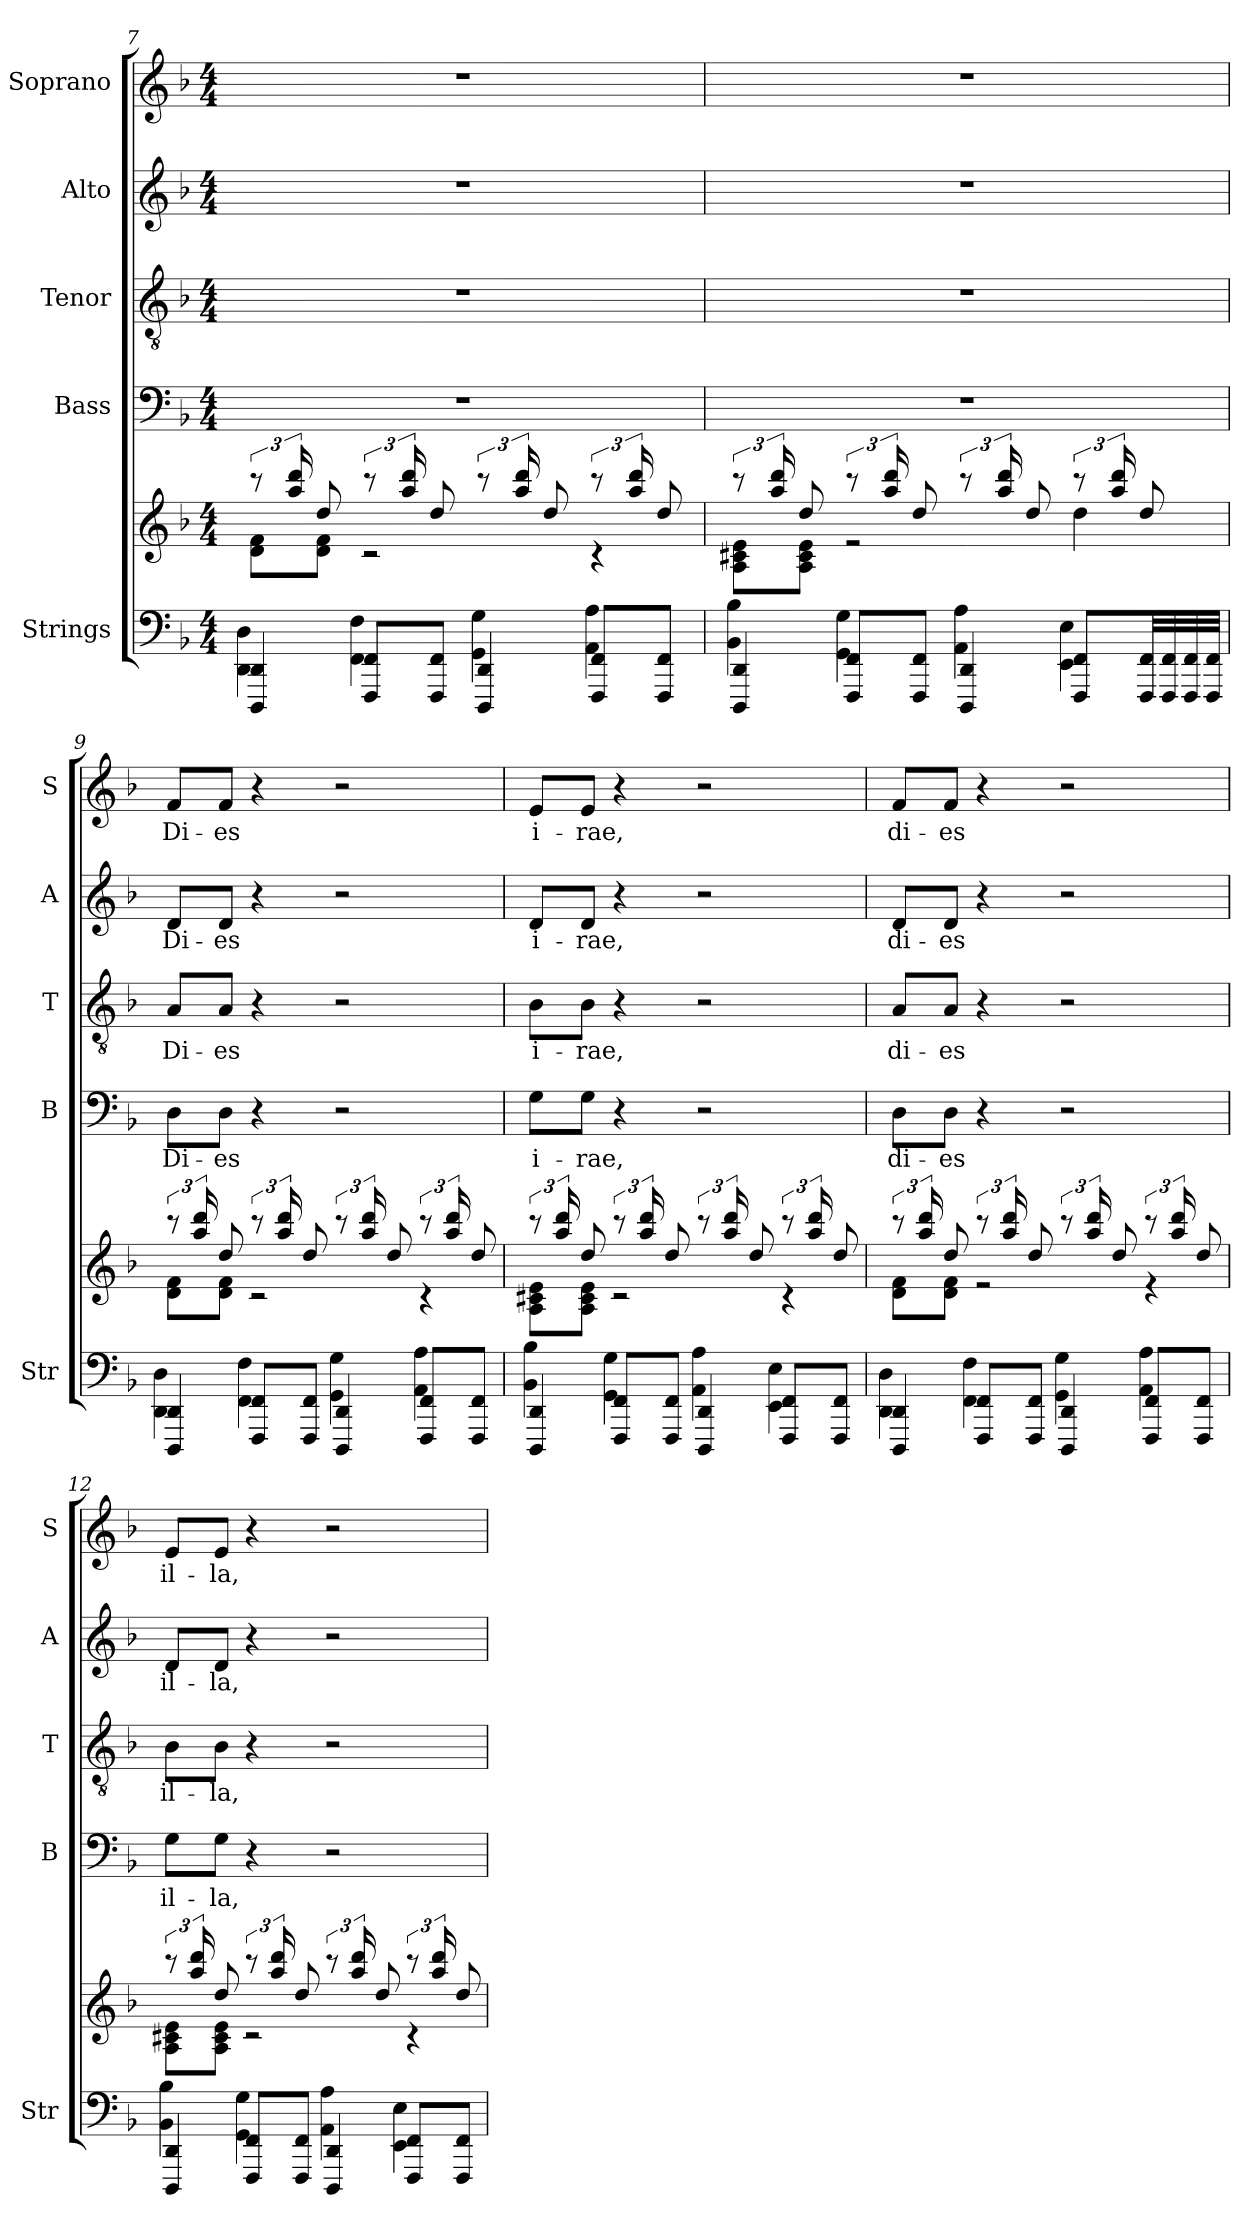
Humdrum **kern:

**kern	**kern	**kern	**text	**kern	**text	**kern	**text	**kern	**text
*part5	*part5	*part4	*part4	*part3	*part3	*part2	*part2	*part1	*part1
*staff6	*staff5	*staff4	*staff4	*staff3	*staff3	*staff2	*staff2	*staff1	*staff1
*I"Strings	*	*I"Bass	*	*I"Tenor	*	*I"Alto	*	*I"Soprano	*
*I'Str	*	*I'B	*	*I'T	*	*I'A	*	*I'S	*
*clefF4	*clefG2	*clefF4	*	*clefGv2	*	*clefG2	*	*clefG2	*
*k[b-]	*k[b-]	*k[b-]	*	*k[b-]	*	*k[b-]	*	*k[b-]	*
*M4/4	*M4/4	*M4/4	*	*M4/4	*	*M4/4	*	*M4/4	*
=7	=7	=7	=7	=7	=7	=7	=7	=7	=7
*^	*^	*	*	*	*	*	*	*	*
4DDD/ 4DD/	4DD\ 4D\	12r	8d\ 8f\L	1r	.	1r	.	1r	.	1r	.
.	.	24aa/ 24ddd/	.	.	.	.	.	.	.	.	.
.	.	8dd/	8d\ 8f\J	.	.	.	.	.	.	.	.
8FFF/ 8FF/L	4FF\ 4F\	12r	2r	.	.	.	.	.	.	.	.
.	.	24aa/ 24ddd/	.	.	.	.	.	.	.	.	.
8FFF/ 8FF/J	.	8dd/	.	.	.	.	.	.	.	.	.
4DDD/ 4DD/	4GG\ 4G\	12r	.	.	.	.	.	.	.	.	.
.	.	24aa/ 24ddd/	.	.	.	.	.	.	.	.	.
.	.	8dd/	.	.	.	.	.	.	.	.	.
8FFF/ 8FF/L	4AA\ 4A\	12r	4r	.	.	.	.	.	.	.	.
.	.	24aa/ 24ddd/	.	.	.	.	.	.	.	.	.
8FFF/ 8FF/J	.	8dd/	.	.	.	.	.	.	.	.	.
=8	=8	=8	=8	=8	=8	=8	=8	=8	=8	=8	=8
4DDD/ 4DD/	4BB-\ 4B-\	12r	8A\ 8c#X\ 8e\L	1r	.	1r	.	1r	.	1r	.
.	.	24aa/ 24ddd/	.	.	.	.	.	.	.	.	.
.	.	8dd/	8A\ 8c#\ 8e\J	.	.	.	.	.	.	.	.
8FFF/ 8FF/L	4GG\ 4G\	12r	2r	.	.	.	.	.	.	.	.
.	.	24aa/ 24ddd/	.	.	.	.	.	.	.	.	.
8FFF/ 8FF/J	.	8dd/	.	.	.	.	.	.	.	.	.
4DDD/ 4DD/	4AA\ 4A\	12r	.	.	.	.	.	.	.	.	.
.	.	24aa/ 24ddd/	.	.	.	.	.	.	.	.	.
.	.	8dd/	.	.	.	.	.	.	.	.	.
8FFF/ 8FF/L	4EE\ 4E\	12r	4dd\	.	.	.	.	.	.	.	.
.	.	24aa/ 24ddd/	.	.	.	.	.	.	.	.	.
32FFF/ 32FF/LL	.	8dd/	.	.	.	.	.	.	.	.	.
32FFF/ 32FF/	.	.	.	.	.	.	.	.	.	.	.
32FFF/ 32FF/	.	.	.	.	.	.	.	.	.	.	.
32FFF/ 32FF/JJJ	.	.	.	.	.	.	.	.	.	.	.
=9	=9	=9	=9	=9	=9	=9	=9	=9	=9	=9	=9
!	!	!	!	!	!LO:LY:b	!	!LO:LY:b	!	!LO:LY:b	!	!LO:LY:b
4DDD/ 4DD/	4DD\ 4D\	12r	8d\ 8f\L	8DL	Di-	8AL	Di-	8dL	Di-	8fL	Di-
.	.	24aa/ 24ddd/	.	.	.	.	.	.	.	.	.
!	!	!	!	!	!LO:LY:b	!	!LO:LY:b	!	!LO:LY:b	!	!LO:LY:b
.	.	8dd/	8d\ 8f\J	8DJ	-es	8AJ	-es	8dJ	-es	8fJ	-es
8FFF/ 8FF/L	4FF\ 4F\	12r	2r	4r	.	4r	.	4r	.	4r	.
.	.	24aa/ 24ddd/	.	.	.	.	.	.	.	.	.
8FFF/ 8FF/J	.	8dd/	.	.	.	.	.	.	.	.	.
4DDD/ 4DD/	4GG\ 4G\	12r	.	2r	.	2r	.	2r	.	2r	.
.	.	24aa/ 24ddd/	.	.	.	.	.	.	.	.	.
.	.	8dd/	.	.	.	.	.	.	.	.	.
8FFF/ 8FF/L	4AA\ 4A\	12r	4r	.	.	.	.	.	.	.	.
.	.	24aa/ 24ddd/	.	.	.	.	.	.	.	.	.
8FFF/ 8FF/J	.	8dd/	.	.	.	.	.	.	.	.	.
=10	=10	=10	=10	=10	=10	=10	=10	=10	=10	=10	=10
!	!	!	!	!	!LO:LY:b	!	!LO:LY:b	!	!LO:LY:b	!	!LO:LY:b
4DDD/ 4DD/	4BB-\ 4B-\	12r	8A\ 8c#X\ 8e\L	8GL	i-	8B-L	i-	8dL	i-	8eL	i-
.	.	24aa/ 24ddd/	.	.	.	.	.	.	.	.	.
!	!	!	!	!	!LO:LY:b	!	!LO:LY:b	!	!LO:LY:b	!	!LO:LY:b
.	.	8dd/	8A\ 8c#\ 8e\J	8GJ	-rae,	8B-J	-rae,	8dJ	-rae,	8eJ	-rae,
8FFF/ 8FF/L	4GG\ 4G\	12r	2r	4r	.	4r	.	4r	.	4r	.
.	.	24aa/ 24ddd/	.	.	.	.	.	.	.	.	.
8FFF/ 8FF/J	.	8dd/	.	.	.	.	.	.	.	.	.
4DDD/ 4DD/	4AA\ 4A\	12r	.	2r	.	2r	.	2r	.	2r	.
.	.	24aa/ 24ddd/	.	.	.	.	.	.	.	.	.
.	.	8dd/	.	.	.	.	.	.	.	.	.
8FFF/ 8FF/L	4EE\ 4E\	12r	4r	.	.	.	.	.	.	.	.
.	.	24aa/ 24ddd/	.	.	.	.	.	.	.	.	.
8FFF/ 8FF/J	.	8dd/	.	.	.	.	.	.	.	.	.
=11	=11	=11	=11	=11	=11	=11	=11	=11	=11	=11	=11
!	!	!	!	!	!LO:LY:b	!	!LO:LY:b	!	!LO:LY:b	!	!LO:LY:b
4DDD/ 4DD/	4DD\ 4D\	12r	8d\ 8f\L	8DL	di-	8AL	di-	8dL	di-	8fL	di-
.	.	24aa/ 24ddd/	.	.	.	.	.	.	.	.	.
!	!	!	!	!	!LO:LY:b	!	!LO:LY:b	!	!LO:LY:b	!	!LO:LY:b
.	.	8dd/	8d\ 8f\J	8DJ	-es	8AJ	-es	8dJ	-es	8fJ	-es
8FFF/ 8FF/L	4FF\ 4F\	12r	2r	4r	.	4r	.	4r	.	4r	.
.	.	24aa/ 24ddd/	.	.	.	.	.	.	.	.	.
8FFF/ 8FF/J	.	8dd/	.	.	.	.	.	.	.	.	.
4DDD/ 4DD/	4GG\ 4G\	12r	.	2r	.	2r	.	2r	.	2r	.
.	.	24aa/ 24ddd/	.	.	.	.	.	.	.	.	.
.	.	8dd/	.	.	.	.	.	.	.	.	.
8FFF/ 8FF/L	4AA\ 4A\	12r	4r	.	.	.	.	.	.	.	.
.	.	24aa/ 24ddd/	.	.	.	.	.	.	.	.	.
8FFF/ 8FF/J	.	8dd/	.	.	.	.	.	.	.	.	.
=12	=12	=12	=12	=12	=12	=12	=12	=12	=12	=12	=12
!	!	!	!	!	!LO:LY:b	!	!LO:LY:b	!	!LO:LY:b	!	!LO:LY:b
4DDD/ 4DD/	4BB-\ 4B-\	12r	8A\ 8c#X\ 8e\L	8GL	il-	8B-L	il-	8dL	il-	8eL	il-
.	.	24aa/ 24ddd/	.	.	.	.	.	.	.	.	.
!	!	!	!	!	!LO:LY:b	!	!LO:LY:b	!	!LO:LY:b	!	!LO:LY:b
.	.	8dd/	8A\ 8c#\ 8e\J	8GJ	-la,	8B-J	-la,	8dJ	-la,	8eJ	-la,
8FFF/ 8FF/L	4GG\ 4G\	12r	2r	4r	.	4r	.	4r	.	4r	.
.	.	24aa/ 24ddd/	.	.	.	.	.	.	.	.	.
8FFF/ 8FF/J	.	8dd/	.	.	.	.	.	.	.	.	.
4DDD/ 4DD/	4AA\ 4A\	12r	.	2r	.	2r	.	2r	.	2r	.
.	.	24aa/ 24ddd/	.	.	.	.	.	.	.	.	.
.	.	8dd/	.	.	.	.	.	.	.	.	.
8FFF/ 8FF/L	4EE\ 4E\	12r	4r	.	.	.	.	.	.	.	.
.	.	24aa/ 24ddd/	.	.	.	.	.	.	.	.	.
8FFF/ 8FF/J	.	8dd/	.	.	.	.	.	.	.	.	.
*v	*v	*	*	*	*	*	*	*	*	*	*
*	*v	*v	*	*	*	*	*	*	*	*
=	=	=	=	=	=	=	=	=	=
*-	*-	*-	*-	*-	*-	*-	*-	*-	*-
